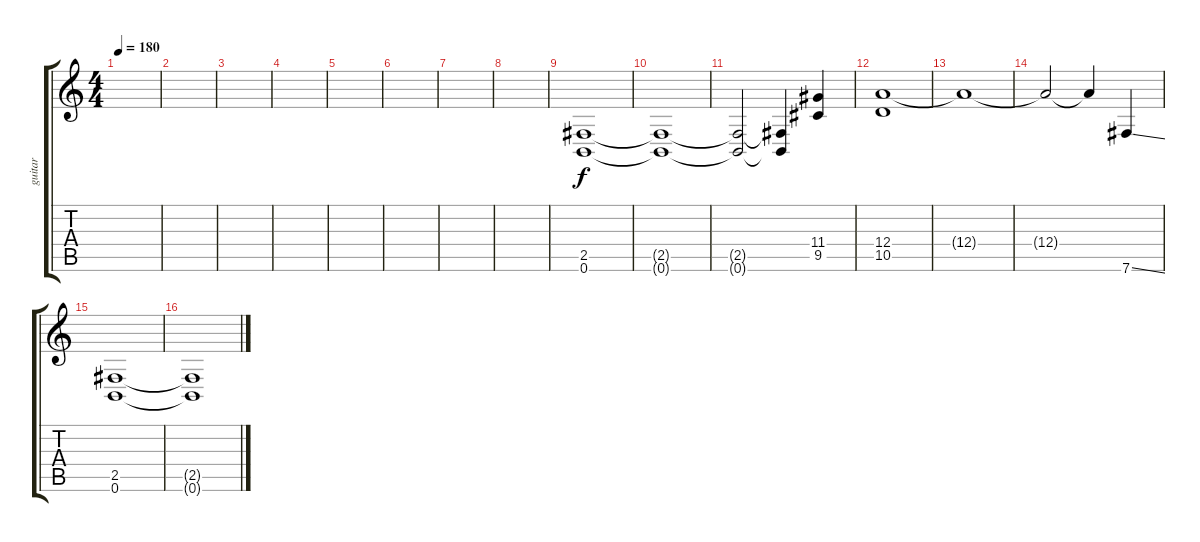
\track ("guitar" "guitar") {instrument distortionguitar}
\staff {score tabs}
\tuning (B3 Gb3 D3 A2 E2 B1) {hide}
\ts (4 4)
\tempo 180
\clef g2
\ks c
|
|
|
|
|
|
|
|
(2.5 0.6).1 |
(2.5{t} 0.6{t}).1 |
(2.5{t} 0.6{t}).2 (2.5{t} 0.6{t}).4 (11.4 9.5).4 |
(12.4 10.5).1 |
12.4{t}.1 |
12.4{t}.2 12.4{t}.4 7.6{ss}.4 |
(2.5 0.6).1 |
(2.5{t} 0.6{t}).1
